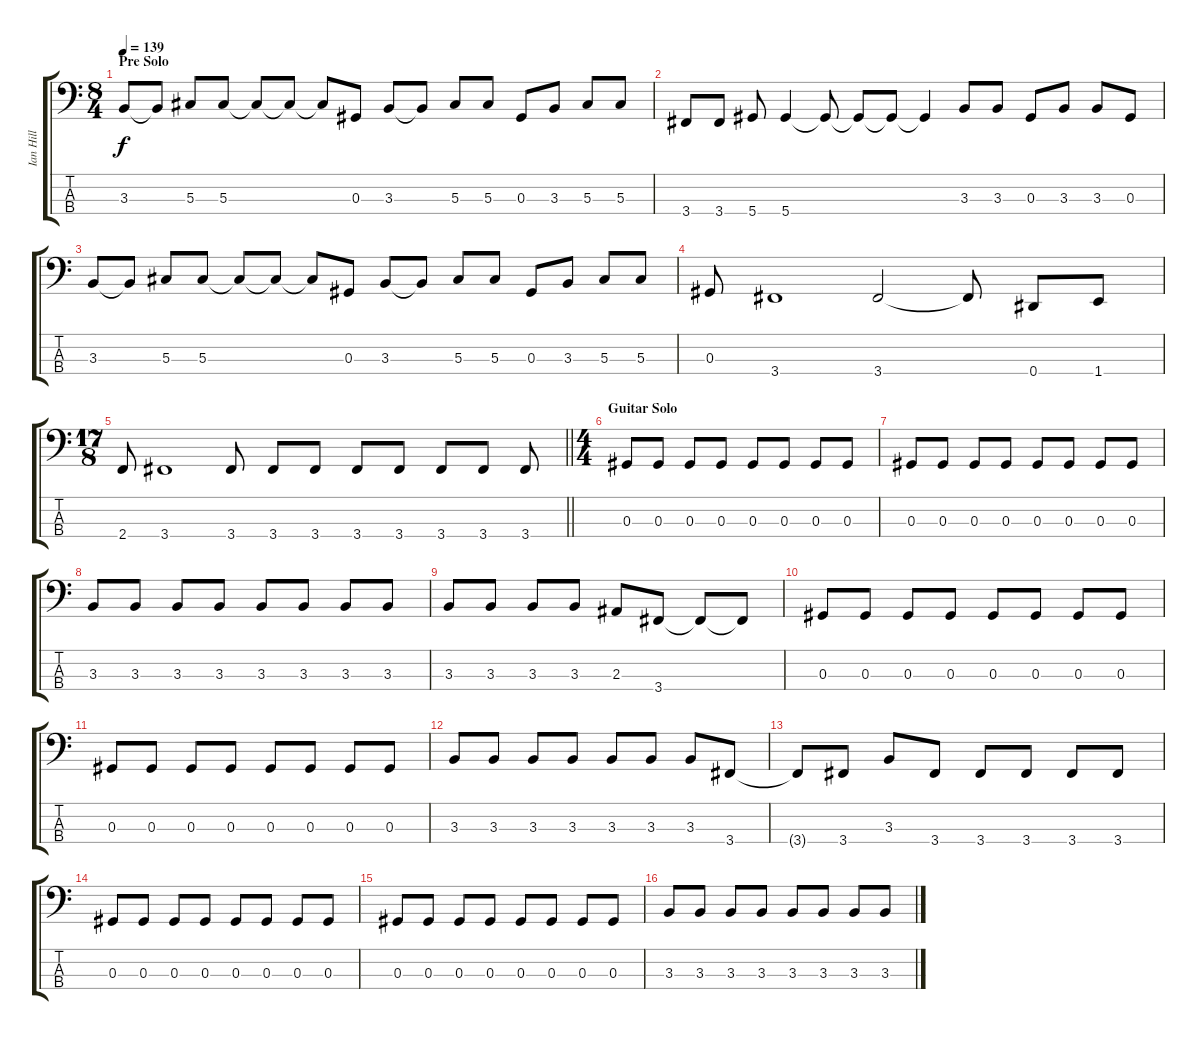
\track ("Ian Hill" "Ian Hill") {instrument electricbassfinger}
\staff {score tabs}
\tuning (Gb2 Db2 Ab1 Eb1) {hide}
\ts (8 4)
\section ("" "Pre Solo")
\tempo 139
\clef f4
\ks c
3.3.8{dy f} 3.3{t}.8 5.3.8 5.3.8 5.3{t}.8 5.3{t}.8 5.3{t}.8 0.3.8 3.3.8 3.3{t}.8 5.3.8 5.3.8 0.3.8 3.3.8 5.3.8 5.3.8 |
3.4.8 3.4.8 5.4.8 5.4.4 5.4{t}.8 5.4{t}.8 5.4{t}.8 5.4{t}.4 3.3.8 3.3.8 0.3.8 3.3.8 3.3.8 0.3.8 |
3.3.8 3.3{t}.8 5.3.8 5.3.8 5.3{t}.8 5.3{t}.8 5.3{t}.8 0.3.8 3.3.8 3.3{t}.8 5.3.8 5.3.8 0.3.8 3.3.8 5.3.8 5.3.8 |
0.3.8 3.4.1 3.4.2 3.4{t}.8 0.4.8 1.4.8 |
\ts (17 8)
\barLineRight lightlight
2.4.8 3.4.1 3.4.8 3.4.8 3.4.8 3.4.8 3.4.8 3.4.8 3.4.8 3.4.8 |
\ts (4 4)
\section ("" "Guitar Solo")
0.3.8 0.3.8 0.3.8 0.3.8 0.3.8 0.3.8 0.3.8 0.3.8 |
0.3.8 0.3.8 0.3.8 0.3.8 0.3.8 0.3.8 0.3.8 0.3.8 |
3.3.8 3.3.8 3.3.8 3.3.8 3.3.8 3.3.8 3.3.8 3.3.8 |
3.3.8 3.3.8 3.3.8 3.3.8 2.3.8 3.4.8 3.4{t}.8 3.4{t}.8 |
0.3.8 0.3.8 0.3.8 0.3.8 0.3.8 0.3.8 0.3.8 0.3.8 |
0.3.8 0.3.8 0.3.8 0.3.8 0.3.8 0.3.8 0.3.8 0.3.8 |
3.3.8 3.3.8 3.3.8 3.3.8 3.3.8 3.3.8 3.3.8 3.4.8 |
3.4{t}.8 3.4.8 3.3.8 3.4.8 3.4.8 3.4.8 3.4.8 3.4.8 |
0.3.8 0.3.8 0.3.8 0.3.8 0.3.8 0.3.8 0.3.8 0.3.8 |
0.3.8 0.3.8 0.3.8 0.3.8 0.3.8 0.3.8 0.3.8 0.3.8 |
3.3.8 3.3.8 3.3.8 3.3.8 3.3.8 3.3.8 3.3.8 3.3.8
